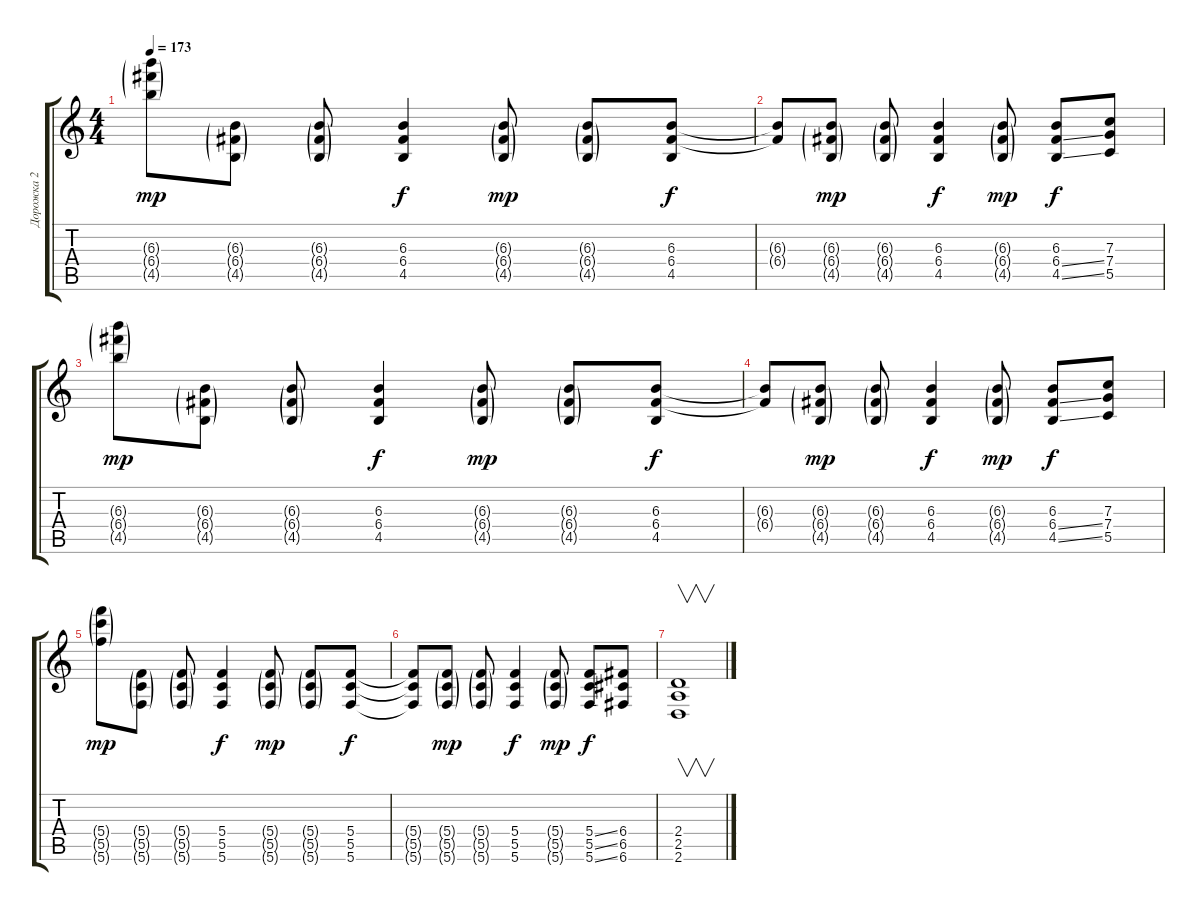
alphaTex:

\track ("Дорожка 2" "Дорожка 2") {instrument overdrivenguitar}
\staff {score tabs}
\tuning (D4 A3 F3 C3 G2 C2) {hide}
\ts (4 4)
\tempo 173
\clef g2
\ks c
(6.3{g} 6.4{g} 4.5{g}).8{ot 15mb dy mp} (6.3{g} 6.4{g} 4.5{g}).8 (6.3{g} 6.4{g} 4.5{g}).8 (6.3 6.4 4.5).4{dy f} (6.3{g} 6.4{g} 4.5{g}).8{dy mp} (6.3{g} 6.4{g} 4.5{g}).8 (6.3 6.4 4.5).8{dy f} |
(6.3{t} 6.4{t}).8 (6.3{g} 6.4{g} 4.5{g}).8{dy mp} (6.3{g} 6.4{g} 4.5{g}).8 (6.3 6.4 4.5).4{dy f} (6.3{g} 6.4{g} 4.5{g}).8{dy mp} (6.3 6.4{ss} 4.5{ss}).8{dy f} (7.3 7.4 5.5).8 |
(6.3{g} 6.4{g} 4.5{g}).8{ot 15mb dy mp} (6.3{g} 6.4{g} 4.5{g}).8 (6.3{g} 6.4{g} 4.5{g}).8 (6.3 6.4 4.5).4{dy f} (6.3{g} 6.4{g} 4.5{g}).8{dy mp} (6.3{g} 6.4{g} 4.5{g}).8 (6.3 6.4 4.5).8{dy f} |
(6.3{t} 6.4{t}).8 (6.3{g} 6.4{g} 4.5{g}).8{dy mp} (6.3{g} 6.4{g} 4.5{g}).8 (6.3 6.4 4.5).4{dy f} (6.3{g} 6.4{g} 4.5{g}).8{dy mp} (6.3 6.4{ss} 4.5{ss}).8{dy f} (7.3 7.4 5.5).8 |
(5.4{g} 5.5{g} 5.6{g}).8{ot 15mb dy mp} (5.4{g} 5.5{g} 5.6{g}).8 (5.4{g} 5.5{g} 5.6{g}).8 (5.4 5.5 5.6).4{dy f} (5.4{g} 5.5{g} 5.6{g}).8{dy mp} (5.4{g} 5.5{g} 5.6{g}).8 (5.4 5.5 5.6).8{dy f} |
(5.4{t} 5.5{t} 5.6{t}).8 (5.4{g} 5.5{g} 5.6{g}).8{dy mp} (5.4{g} 5.5{g} 5.6{g}).8 (5.4 5.5 5.6).4{dy f} (5.4{g} 5.5{g} 5.6{g}).8{dy mp} (5.4{ss} 5.5{ss} 5.6{ss}).8{dy f} (6.4 6.5 6.6).8 |
(2.4 2.5 2.6).1{v}
